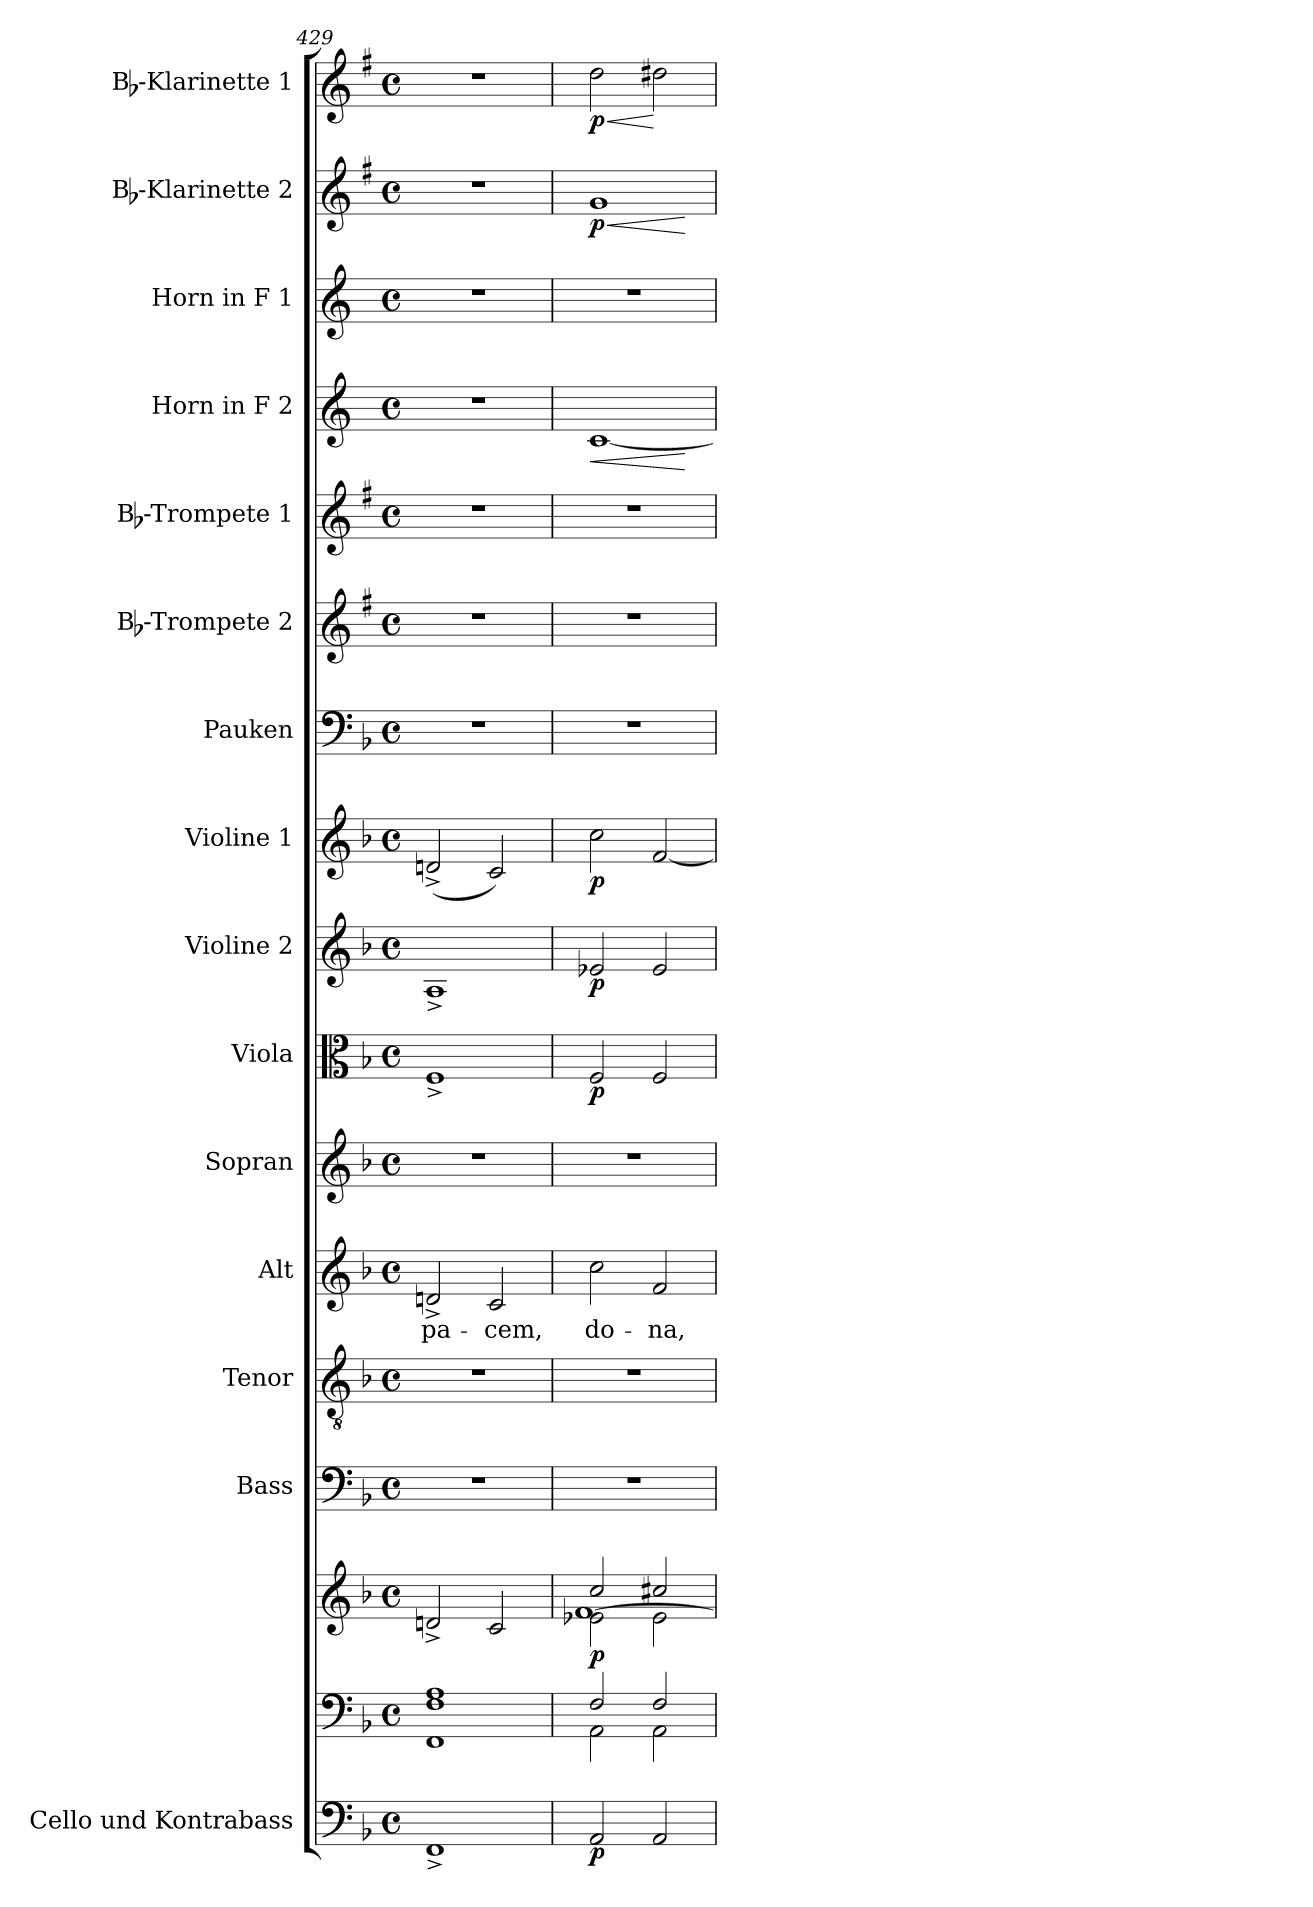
**kern	**dynam	**kern	**kern	**dynam	**kern	**kern	**kern	**text	**kern	**kern	**dynam	**kern	**dynam	**kern	**dynam	**kern	**kern	**kern	**kern	**dynam	**kern	**kern	**dynam	**kern	**dynam
*part16	*part16	*part15	*part15	*part15	*part14	*part13	*part12	*part12	*part11	*part10	*part10	*part9	*part9	*part8	*part8	*part7	*part6	*part5	*part4	*part4	*part3	*part2	*part2	*part1	*part1
*staff17	*staff17	*staff16	*staff15	*staff15/16	*staff14	*staff13	*staff12	*staff12	*staff11	*staff10	*staff10	*staff9	*staff9	*staff8	*staff8	*staff7	*staff6	*staff5	*staff4	*staff4	*staff3	*staff2	*staff2	*staff1	*staff1
*I"Cello und Kontrabass	*	*	*	*	*I"Bass	*I"Tenor	*I"Alt	*	*I"Sopran	*I"Viola	*	*I"Violine 2	*	*I"Violine 1	*	*I"Pauken	*I"Bb-Trompete 2	*I"Bb-Trompete 1	*I"Horn in F 2	*	*I"Horn in F 1	*I"Bb-Klarinette 2	*	*I"Bb-Klarinette 1	*
*I'Kb.	*	*	*	*	*I'B.	*I'T.	*I'A.	*	*I'S.	*I'Vla.	*	*I'Vl. 2	*	*I'Vl. 1	*	*I'Pk.	*I'Bb Trp. 2	*I'Bb Trp. 1	*	*	*	*I'Bb Kl. 2	*	*I'Bb Kl. 1	*
!!LO:PB:g=z
*clefF4	*	*clefF4	*clefG2	*	*clefF4	*clefGv2	*clefG2	*	*clefG2	*clefC3	*	*clefG2	*	*clefG2	*	*clefF4	*clefG2	*clefG2	*clefG2	*	*clefG2	*clefG2	*	*clefG2	*
*ITrd7c12	*	*	*	*	*	*	*	*	*	*	*	*	*	*	*	*	*ITrd1c2	*ITrd1c2	*ITrd4c7	*	*ITrd4c7	*ITrd1c2	*	*ITrd1c2	*
*k[b-]	*	*k[b-]	*k[b-]	*	*k[b-]	*k[b-]	*k[b-]	*	*k[b-]	*k[b-]	*	*k[b-]	*	*k[b-]	*	*k[b-]	*k[b-]	*k[b-]	*k[b-]	*	*k[b-]	*k[b-]	*	*k[b-]	*
*F:	*	*F:	*F:	*	*F:	*F:	*F:	*	*F:	*F:	*	*F:	*	*F:	*	*F:	*F:	*F:	*F:	*	*F:	*F:	*	*F:	*
*M4/4	*	*M4/4	*M4/4	*	*M4/4	*M4/4	*M4/4	*	*M4/4	*M4/4	*	*M4/4	*	*M4/4	*	*M4/4	*M4/4	*M4/4	*M4/4	*	*M4/4	*M4/4	*	*M4/4	*
*met(c)	*	*met(c)	*met(c)	*	*met(c)	*met(c)	*met(c)	*	*met(c)	*met(c)	*	*met(c)	*	*met(c)	*	*met(c)	*met(c)	*met(c)	*met(c)	*	*met(c)	*met(c)	*	*met(c)	*
=429	=429	=429	=429	=429	=429	=429	=429	=429	=429	=429	=429	=429	=429	=429	=429	=429	=429	=429	=429	=429	=429	=429	=429	=429	=429
*	*	*^	*	*	*	*	*	*	*	*	*	*	*	*	*	*	*	*	*	*	*	*	*	*	*
!	!	!	!	!	!	!	!	!	!LO:LY:b	!	!	!	!	!	!	!	!	!	!	!	!	!	!	!	!	!
1FFF^<	.	1F 1A	1FF	2dn^</	.	1r	1r	2dn^>/	pa-	1r	1F^<	.	1A^<	.	(<2dn^>/	.	1r	1r	1r	1r	.	1r	1r	.	1r	.
!	!	!	!	!	!	!	!	!	!LO:LY:b	!	!	!	!	!	!	!	!	!	!	!	!	!	!	!	!	!
.	.	.	.	2c/	.	.	.	2c/	-cem,	.	.	.	.	.	2c/)	.	.	.	.	.	.	.	.	.	.	.
=430	=430	=430	=430	=430	=430	=430	=430	=430	=430	=430	=430	=430	=430	=430	=430	=430	=430	=430	=430	=430	=430	=430	=430	=430	=430	=430
*	*	*	*	*^	*	*	*	*	*	*	*	*	*	*	*	*	*	*	*	*	*	*	*	*	*	*
*	*	*	*	*	*^	*	*	*	*	*	*	*	*	*	*	*	*	*	*	*	*	*	*	*	*	*	*
!	!LO:DY:b	!	!	!	!	!	!LO:DY:b	!	!	!	!LO:LY:b	!	!	!LO:DY:b	!	!LO:DY:b	!	!LO:DY:b	!	!	!	!	!LO:HP:b	!	!	!LO:HP:b	!	!LO:HP:b
!	!	!	!	!	!	!	!	!	!	!	!	!	!	!	!	!	!	!	!	!	!	!	!	!	!	!LO:DY:n=1:b	!	!LO:DY:n=1:b
2AAA/	p	2F/	2AA\	2cc/	2e-X\	[1f	p	1r	1r	2cc\	do-	1r	2F/	p	2e-X/	p	2cc\	p	1r	1r	1r	[1F	<	1r	1f	< p	2cc\	< p
!	!	!	!	!	!	!	!	!	!	!	!LO:LY:b	!	!	!	!	!	!	!	!	!	!	!	!	!	!	!	!	!
2AAA/	.	2F/	2AA\	2cc#X/	2e-\	.	.	.	.	2f/	-na,	.	2F/	.	2e-/	.	[2f/	.	.	.	.	.	.	.	.	.	2cc#X\	[
*	*	*v	*v	*	*	*	*	*	*	*	*	*	*	*	*	*	*	*	*	*	*	*	*	*	*	*	*	*
*	*	*	*v	*v	*v	*	*	*	*	*	*	*	*	*	*	*	*	*	*	*	*	*	*	*	*	*	*
.	.	.	.	.	.	.	.	.	.	.	.	.	.	.	.	.	.	.	.	[	.	.	[	.	.
=	=	=	=	=	=	=	=	=	=	=	=	=	=	=	=	=	=	=	=	=	=	=	=	=	=
*-	*-	*-	*-	*-	*-	*-	*-	*-	*-	*-	*-	*-	*-	*-	*-	*-	*-	*-	*-	*-	*-	*-	*-	*-	*-
